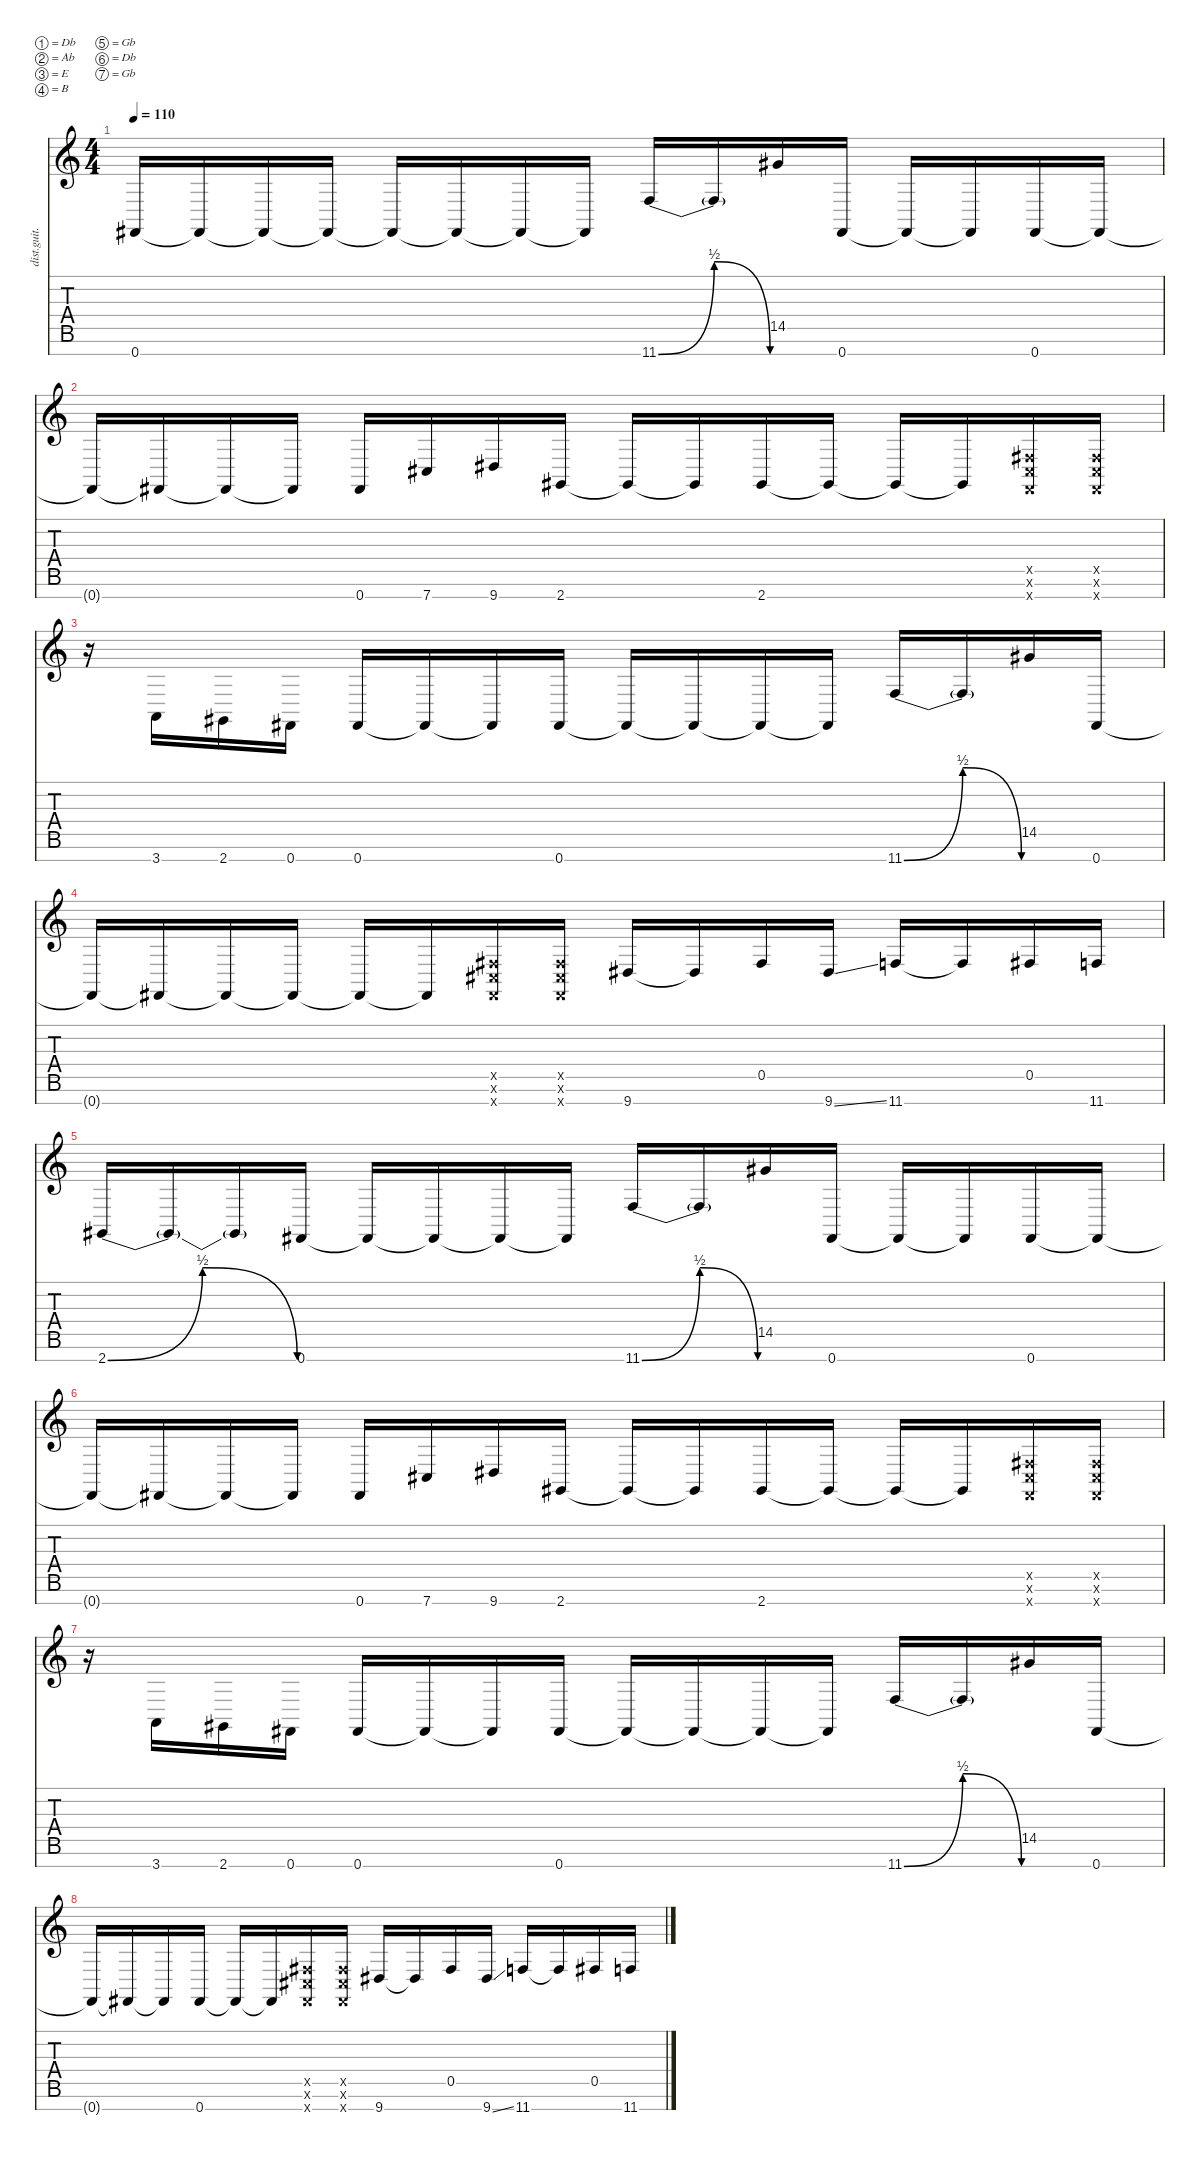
\defaultSystemsLayout 4
\hideDynamics
\bracketExtendMode nobrackets
\otherSystemsTrackNameOrientation horizontal
\track ("Distortion Guitar" "dist.guit.") {instrument distortionguitar}
\staff {score tabs}
\tuning (Db4 Ab3 E3 B2 Gb2 Db2 Gb1)
\ts (4 4)
\tempo 110
\clef g2
\ks c
0.7{acc #}.16{dy mf beam Up} 0.7{t acc #}.16{beam Up} 0.7{t acc #}.16{beam Up} 0.7{t acc #}.16{beam Up} 0.7{t acc #}.16{beam Up} 0.7{t acc #}.16{beam Up} 0.7{t acc #}.16{beam Up} 0.7{t acc #}.16{beam Up} 11.7{be (bendrelease 0 0 9 2 20.4 2 30 0)}.16{beam Up} 11.7{t}.16{beam Up} 14.5{acc #}.16{beam Up} 0.7{acc #}.16{beam Up} 0.7{t acc #}.16{beam Up} 0.7{t acc #}.16{beam Up} 0.7{acc #}.16{beam Up} 0.7{t acc #}.16{beam Up} |
0.7{t acc #}.16{beam Up} 0.7{t acc #}.16{beam Up} 0.7{t acc #}.16{beam Up} 0.7{t acc #}.16{beam Up} 0.7{acc #}.16{beam Up} 7.7{acc #}.16{beam Up} 9.7{acc #}.16{beam Up} 2.7{acc #}.16{beam Up} 2.7{t acc #}.16{beam Up} 2.7{t acc #}.16{beam Up} 2.7{acc #}.16{beam Up} 2.7{t acc #}.16{beam Up} 2.7{t acc #}.16{beam Up} 2.7{t acc #}.16{beam Up} (0.7{x acc #} 0.6{x acc #} 0.5{x acc #}).16{beam Up} (0.7{x acc #} 0.6{x acc #} 0.5{x acc #}).16{beam Up} |
r.16{beam Down} 3.7.16{beam Up} 2.7{acc #}.16{beam Up} 0.7{acc #}.16{beam Up} 0.7{acc #}.16{beam Up} 0.7{t acc #}.16{beam Up} 0.7{t acc #}.16{beam Up} 0.7{acc #}.16{beam Up} 0.7{t acc #}.16{beam Up} 0.7{t acc #}.16{beam Up} 0.7{t acc #}.16{beam Up} 0.7{t acc #}.16{beam Up} 11.7{be (bendrelease 0 0 9.6 2 20.4 2 30 0)}.16{beam Up} 11.7{t}.16{beam Up} 14.5{acc #}.16{beam Up} 0.7{acc #}.16{beam Up} |
0.7{t acc #}.16{beam Up} 0.7{t acc #}.16{beam Up} 0.7{t acc #}.16{beam Up} 0.7{t acc #}.16{beam Up} 0.7{t acc #}.16{beam Up} 0.7{t acc #}.16{beam Up} (0.5{x acc #} 0.6{x acc #} 0.7{x acc #}).16{beam Up} (0.7{x acc #} 0.6{x acc #} 0.5{x acc #}).16{beam Up} 9.7{acc #}.16{beam Up} 9.7{t acc #}.16{beam Up} 0.5{acc #}.16{beam Up} 9.7{ss acc #}.16{beam Up} 11.7.16{beam Up} 11.7{t}.16{beam Up} 0.5{acc #}.16{beam Up} 11.7.16{beam Up} |
2.7{be (bendrelease 0 0 10.799999999999999 2 20.4 2 30 0) acc #}.16{beam Up} 2.7{t acc #}.16{beam Up} 2.7{t acc #}.16{beam Up} 0.7{acc #}.16{beam Up} 0.7{t acc #}.16{beam Up} 0.7{t acc #}.16{beam Up} 0.7{t acc #}.16{beam Up} 0.7{t acc #}.16{beam Up} 11.7{be (bendrelease 0 0 9 2 20.4 2 30 0)}.16{beam Up} 11.7{t}.16{beam Up} 14.5{acc #}.16{beam Up} 0.7{acc #}.16{beam Up} 0.7{t acc #}.16{beam Up} 0.7{t acc #}.16{beam Up} 0.7{acc #}.16{beam Up} 0.7{t acc #}.16{beam Up} |
0.7{t acc #}.16{beam Up} 0.7{t acc #}.16{beam Up} 0.7{t acc #}.16{beam Up} 0.7{t acc #}.16{beam Up} 0.7{acc #}.16{beam Up} 7.7{acc #}.16{beam Up} 9.7{acc #}.16{beam Up} 2.7{acc #}.16{beam Up} 2.7{t acc #}.16{beam Up} 2.7{t acc #}.16{beam Up} 2.7{acc #}.16{beam Up} 2.7{t acc #}.16{beam Up} 2.7{t acc #}.16{beam Up} 2.7{t acc #}.16{beam Up} (0.7{x acc #} 0.6{x acc #} 0.5{x acc #}).16{beam Up} (0.7{x acc #} 0.6{x acc #} 0.5{x acc #}).16{beam Up} |
r.16{beam Down} 3.7.16{beam Up} 2.7{acc #}.16{beam Up} 0.7{acc #}.16{beam Up} 0.7{acc #}.16{beam Up} 0.7{t acc #}.16{beam Up} 0.7{t acc #}.16{beam Up} 0.7{acc #}.16{beam Up} 0.7{t acc #}.16{beam Up} 0.7{t acc #}.16{beam Up} 0.7{t acc #}.16{beam Up} 0.7{t acc #}.16{beam Up} 11.7{be (bendrelease 0 0 9.6 2 20.4 2 30 0)}.16{beam Up} 11.7{t}.16{beam Up} 14.5{acc #}.16{beam Up} 0.7{acc #}.16{beam Up} |
0.7{t acc #}.16{beam Up} 0.7{t acc #}.16{beam Up} 0.7{t acc #}.16{beam Up} 0.7{acc #}.16{beam Up} 0.7{t acc #}.16{beam Up} 0.7{t acc #}.16{beam Up} (0.5{x acc #} 0.6{x acc #} 0.7{x acc #}).16{beam Up} (0.7{x acc #} 0.6{x acc #} 0.5{x acc #}).16{beam Up} 9.7{acc #}.16{beam Up} 9.7{t acc #}.16{beam Up} 0.5{acc #}.16{beam Up} 9.7{ss acc #}.16{beam Up} 11.7.16{beam Up} 11.7{t}.16{beam Up} 0.5{acc #}.16{beam Up} 11.7.16{beam Up}
